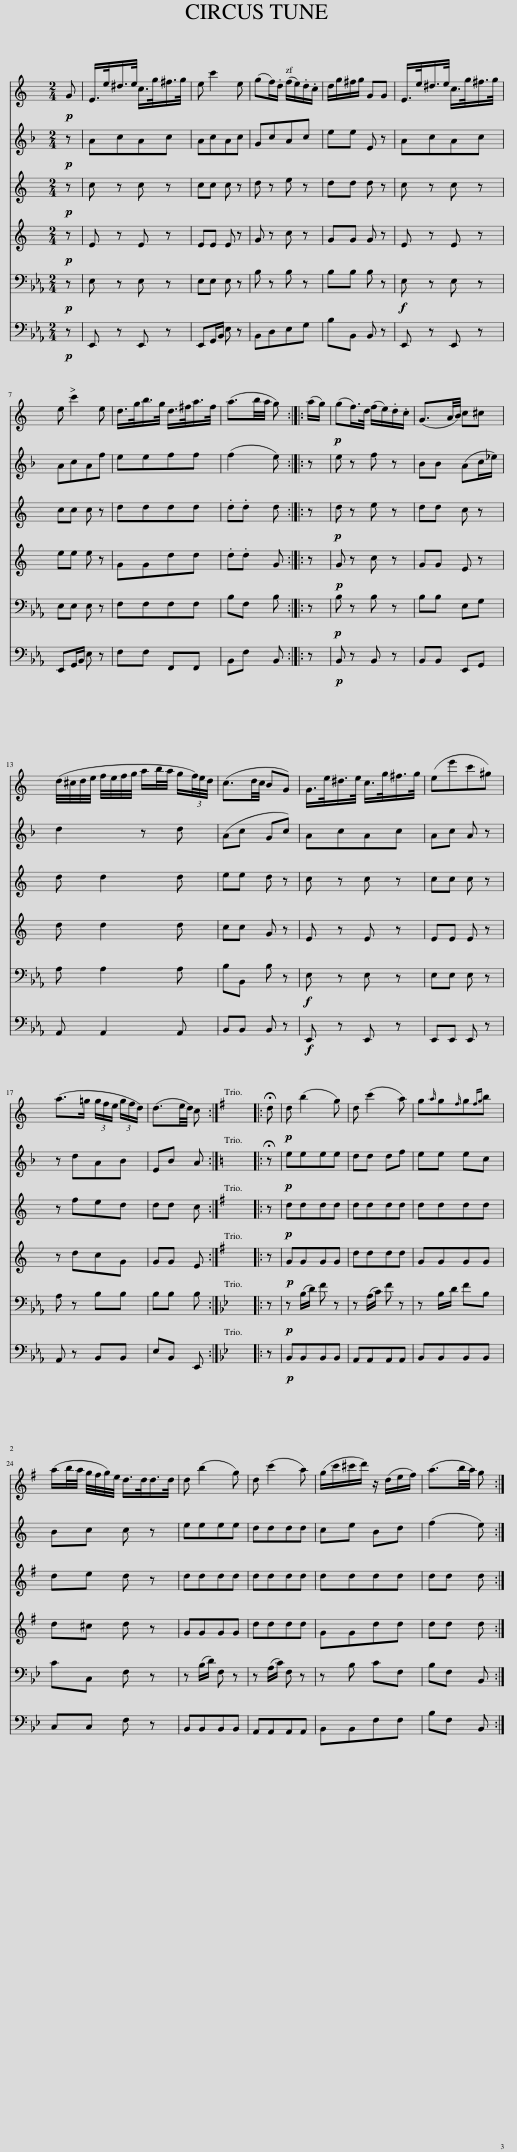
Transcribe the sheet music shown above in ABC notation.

X:1
%%score 1 2 3 4 5 6
L:1/8
M:2/4
I:linebreak $
K:C
V:1 treble
V:2 treble
V:3 treble
V:4 treble
V:5 bass
V:6 bass
V:1
!p! G | E/>e/^d/>e/ c/>g/^f/>g/ | e c'2 e | (gf/).d/ (f/e/).d/.c/ | d/g/^f/g/ GG | %5
 E/>e/^d/>e/ c/>g/^f/>g/ |$ e c'2 e | d/>g/b/>g/ d/>^f/a/>f/ | (a3/2b/4a/4 g) :: (a/g/) | %10
!p! (gf/>)d/ (f/e/).d/.c/ | (G3/2A/4B/4) c^c |$ (d/4^c/4d/4e/4 f/4e/4f/4g/4 a/b/4a/4 g/(3f/4)e/4d/4 | (c3/2d/4c/4 BG) | G/>e/^d/>e/ c/>g/^f/>g/ | %15
 (ee'c'^g) |$ (a>=g (3g/f/e/ (3g/f/d/) | (d3/2e/4d/4) c :|[K:G] x4 |: !fermata!d | %20
!p! d (b2 g) | d (c'2 a) | g{a}g{f}g{fg}b |$ (a/b/4a/4 g/4f/4g/4)e/4 d/>d/d/>d/ | d (b2 g) | %25
 d (c'2 a) | (g/c'/^c'/d'/) z/ (d/e/f/) | (a3/2b/4a/4) g :| %28
V:2
[K:F]!p! z | AcAc | AcAc | GcAc | ee E z | %5
 AcAc |$ AcAf | eeff | (f2 e) :: z | %10
 e z f z | BB (Ac/_e/) |$ d2 z d | (Ac Gc) | AcAc | %15
 Ac A z |$ z dAB | EB A :|[K:C] x4 |: !fermata!z | %20
!p! eeee | dd df | ee ec |$ Bc c z | eeee | %25
 dddd | ce Bd | (f2 e) :| %28
V:3
!p! z | c z c z | cc c z | d z e z | dd d z | %5
 c z c z |$ cc c z | dddd | .d.d d :: z | %10
!p! d z e z | dd c z |$ d d2 d | ee d z | c z c z | %15
 cc c z |$ z fed | dd c :|[K:G] x4 |: z | %20
!p! dddd | dddd | dddd |$ de d z | dddd | %25
 dddd | dddd | dd d :| %28
V:4
!p! z | E z E z | EE E z | G z c z | GG G z | %5
 E z E z |$ ee e z | GGdd | .d.d G :: z | %10
!p! G z c z | GG E z |$ d d2 d | cc G z | E z E z | %15
 EE E z |$ z dcG | GG E :|[K:G] x4 |: z | %20
!p! GGGG | dddd | GGGG |$ d^c d z | GGGG | %25
 dddd | GGdd | dd d :| %28
V:5
[K:Eb]!p! z | E, z E, z | E,E, E, z | B, z B, z | B,B, B, z | %5
!f! E, z E, z |$ E,E, E, z | F,F,F,F, | B,F, B, :: z | %10
!p! B, z B, z | B,B, E,G, |$ A, A,2 A, | B,B,, B, z |!f! E, z E, z | %15
 E,E, E, z |$ A, z B,B, | B,B, B, :|[K:Bb] x4 |: z | %20
!p! z (B,/D/) F z | z (A,/C/) F z | z B,/D/ FB, |$ CC, F, z | z (B,/D/) F, z | %25
 z (A,/C/) F, z | z B, CF, | B,F, B,, :| %28
V:6
[K:Eb]!p! z | E,, z E,, z | E,,G,,/B,,/ E, z | B,,D,E,G, | B,B,, B,, z | %5
 E,, z E,, z |$ E,,G,,/B,,/ E, z | F,F, F,,F,, | B,,F, B,, :: z | %10
!p! B,, z B,, z | B,,B,, E,,G,, |$ A,, A,,2 A,, | B,,B,, B,, z |!f! E,, z E,, z | %15
 E,,E,, E,, z |$ A,, z B,,B,, | E,B,, E,, :|[K:Bb] x4 |: z | %20
!p! B,,B,,B,,B,, | A,,A,,A,,A,, | B,,B,,B,,B,, |$ C,C, F, z | B,,B,,B,,B,, | %25
 A,,A,,A,,A,, | B,,B,,F,F, | B,F, B,, :| %28
